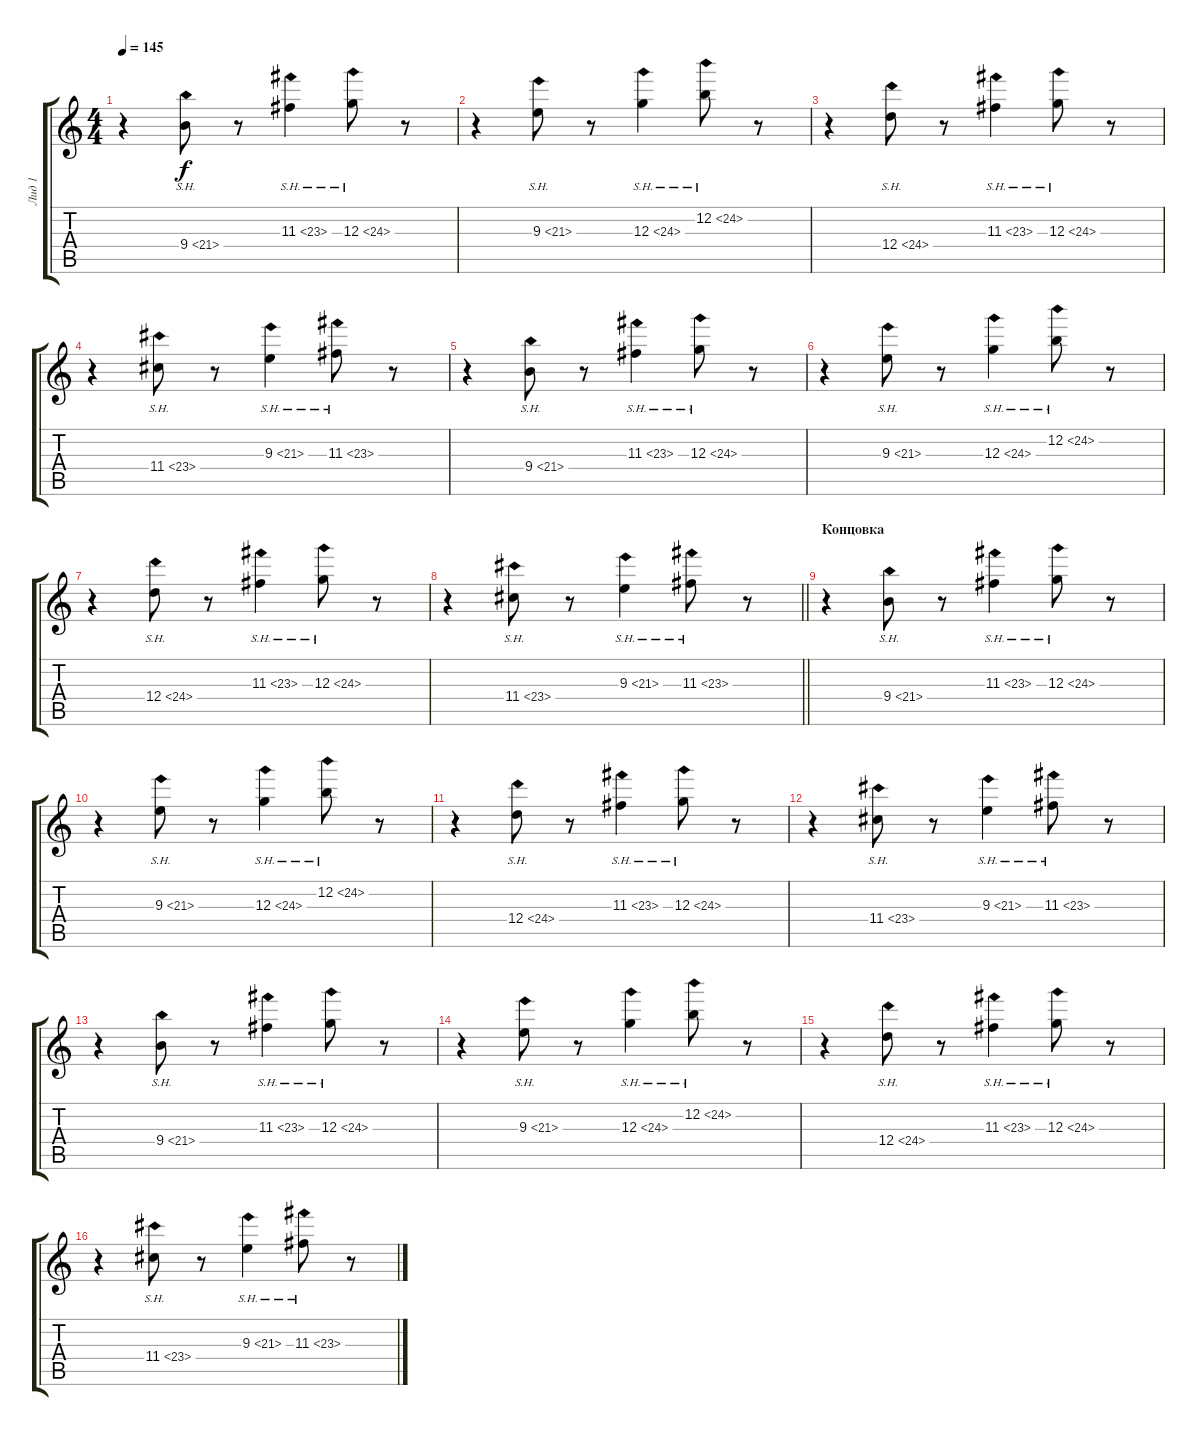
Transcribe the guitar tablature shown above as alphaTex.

\track ("Лид 1" "Лид 1") {instrument distortionguitar}
\staff {score tabs}
\tuning (E4 B3 G3 D3 A2 E2) {hide}
\ts (4 4)
\tempo 145
\clef g2
\ks c
r.4{dy f} 9.4{sh 12}.8 r.8 11.3{sh 12}.4 12.3{sh 12}.8 r.8 |
r.4 9.3{sh 12}.8 r.8 12.3{sh 12}.4 12.2{sh 12}.8 r.8 |
r.4 12.4{sh 12}.8 r.8 11.3{sh 12}.4 12.3{sh 12}.8 r.8 |
r.4 11.4{sh 12}.8 r.8 9.3{sh 12}.4 11.3{sh 12}.8 r.8 |
r.4 9.4{sh 12}.8 r.8 11.3{sh 12}.4 12.3{sh 12}.8 r.8 |
r.4 9.3{sh 12}.8 r.8 12.3{sh 12}.4 12.2{sh 12}.8 r.8 |
r.4 12.4{sh 12}.8 r.8 11.3{sh 12}.4 12.3{sh 12}.8 r.8 |
\barLineRight lightlight
r.4 11.4{sh 12}.8 r.8 9.3{sh 12}.4 11.3{sh 12}.8 r.8 |
\section ("" "Концовка")
r.4 9.4{sh 12}.8 r.8 11.3{sh 12}.4 12.3{sh 12}.8 r.8 |
r.4 9.3{sh 12}.8 r.8 12.3{sh 12}.4 12.2{sh 12}.8 r.8 |
r.4 12.4{sh 12}.8 r.8 11.3{sh 12}.4 12.3{sh 12}.8 r.8 |
r.4 11.4{sh 12}.8 r.8 9.3{sh 12}.4 11.3{sh 12}.8 r.8 |
r.4 9.4{sh 12}.8 r.8 11.3{sh 12}.4 12.3{sh 12}.8 r.8 |
r.4 9.3{sh 12}.8 r.8 12.3{sh 12}.4 12.2{sh 12}.8 r.8 |
r.4 12.4{sh 12}.8 r.8 11.3{sh 12}.4 12.3{sh 12}.8 r.8 |
r.4 11.4{sh 12}.8 r.8 9.3{sh 12}.4 11.3{sh 12}.8 r.8
